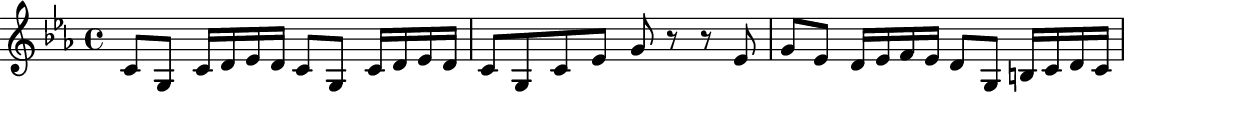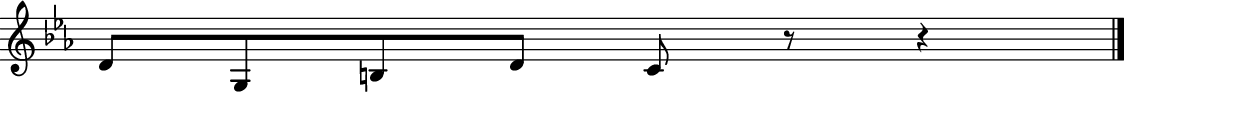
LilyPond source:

% MusicXML to Lilypond converter by Kovi

% Analyzing...
% 1 parts
% 1 Staff
% forceBassClefActive = 
melody = {
% 39 notes in the part
% 1 voices

\new Staff
\new Voice {
% 39 notes
% 4 mesaures

% Measure 1
\clef "treble"
\key ees \major
\time 4/4 
c'8 g8 c'16 d'16 ees'16 d'16 c'8 g8 c'16 d'16 ees'16 d'16 
% Measure 2
c'8 g8 c'8 ees'8 g'8 r8 r8 ees'8 
% Measure 3
g'8 ees'8 d'16 ees'16 f'16 ees'16 d'8 g8 b16 c'16 d'16 c'16 
% Measure 4
\break
d'8 g8 b8 d'8 c'8 r8 r4 \bar "|." 
} % voice
} % melody


harmonies = \chordmode {

}

\include "../../definitions.ly"
